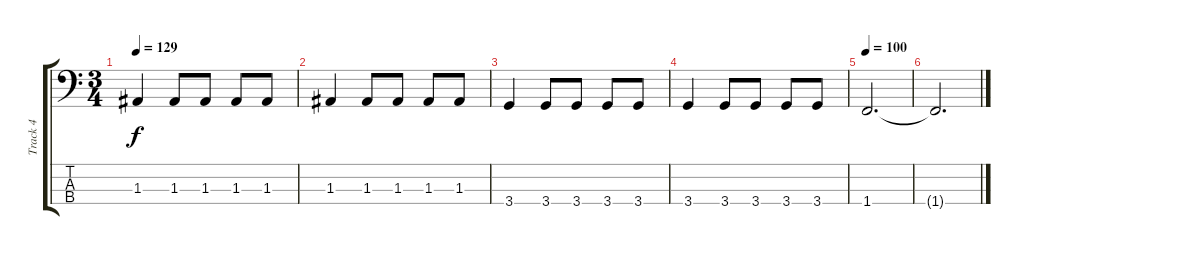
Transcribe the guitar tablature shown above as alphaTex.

\track ("Track 4" "Track 4") {instrument electricbassfinger}
\staff {score tabs}
\tuning (G2 D2 A1 E1) {hide}
\ts (3 4)
\tempo 129
\clef f4
\ks c
1.3.4{dy f} 1.3.8 1.3.8 1.3.8 1.3.8 |
1.3.4 1.3.8 1.3.8 1.3.8 1.3.8 |
3.4.4 3.4.8 3.4.8 3.4.8 3.4.8 |
3.4.4 3.4.8 3.4.8 3.4.8 3.4.8 |
\tempo 100
1.4.2{d} |
1.4{t}.2{d}
